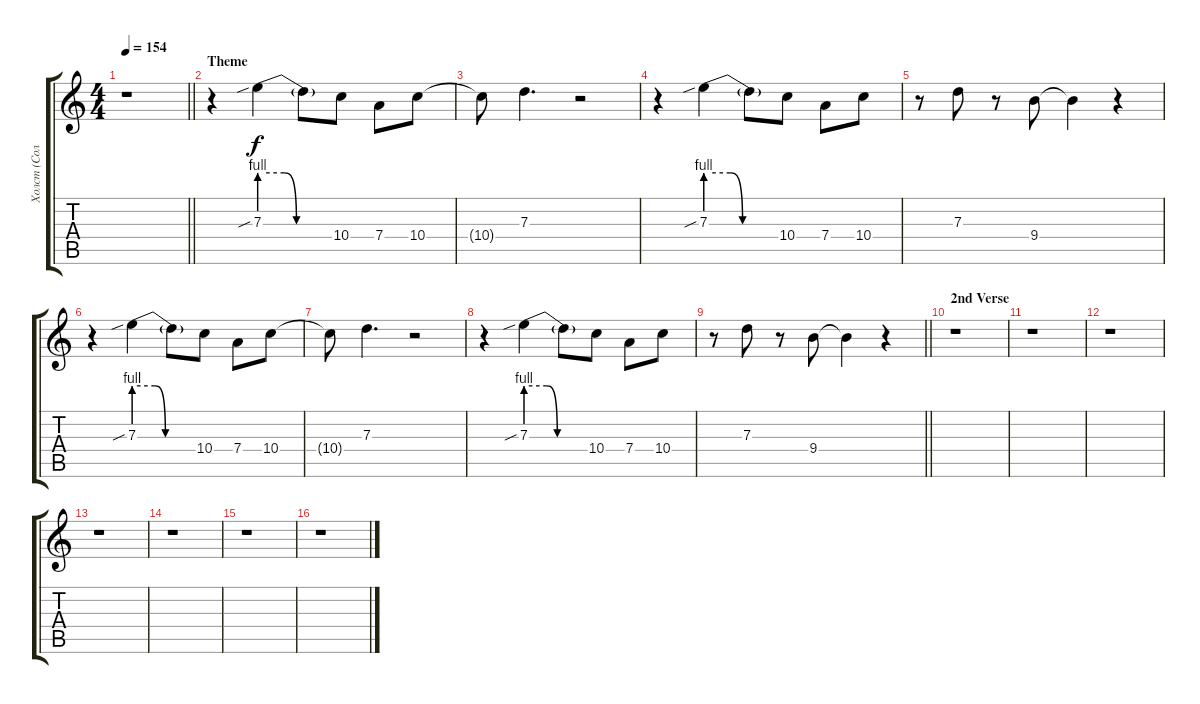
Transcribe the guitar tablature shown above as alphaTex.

\track ("Холст (Соло)" "Холст (Сол") {instrument electricguitarclean}
\staff {score tabs}
\tuning (E4 B3 G3 D3 A2 E2) {hide}
\ts (4 4)
\tempo 154
\clef g2
\barLineRight lightlight
\ks c
r.1{dy f} |
\section ("" "Theme")
r.4 7.3{be (custom 0 4 20 4 30 0 60 0) sib}.4 7.3{t}.8 10.4.8 7.4.8 10.4.8 |
10.4{t}.8 7.3.4{d} r.2 |
r.4 7.3{be (custom 0 4 20 4 30 0 60 0) sib}.4 7.3{t}.8 10.4.8 7.4.8 10.4.8 |
r.8 7.3.8 r.8 9.4.8 9.4{t}.4 r.4 |
r.4 7.3{be (custom 0 4 20 4 30 0 60 0) sib}.4 7.3{t}.8 10.4.8 7.4.8 10.4.8 |
10.4{t}.8 7.3.4{d} r.2 |
r.4 7.3{be (custom 0 4 20 4 30 0 60 0) sib}.4 7.3{t}.8 10.4.8 7.4.8 10.4.8 |
\barLineRight lightlight
r.8 7.3.8 r.8 9.4.8 9.4{t}.4 r.4 |
\section ("" "2nd Verse")
r.1 |
r.1 |
r.1 |
r.1 |
r.1 |
r.1 |
r.1
